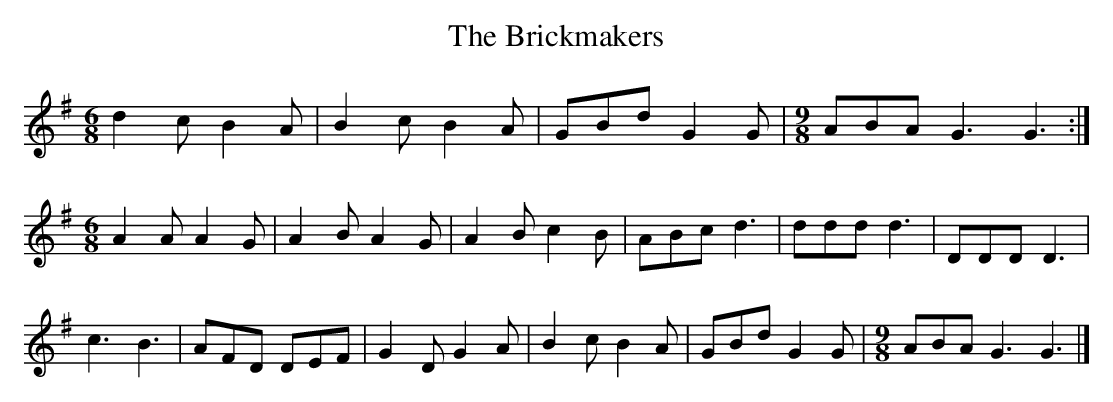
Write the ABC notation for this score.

X:1
T: The Brickmakers
M: 6/8
L: 1/8
K: G
d2c B2A | B2cB2A | GBd G2G | [M:9/8] ABA G3 G3 :|
M:6/8
A2AA2G| A2BA2G| A2Bc2B|ABc d3 | ddd d3 | DDD D3 |
c3 B3 |AFD DEF | G2DG2A | B2cB2A | GBdG2G |[M:9/8]ABA G3 G3 |]
